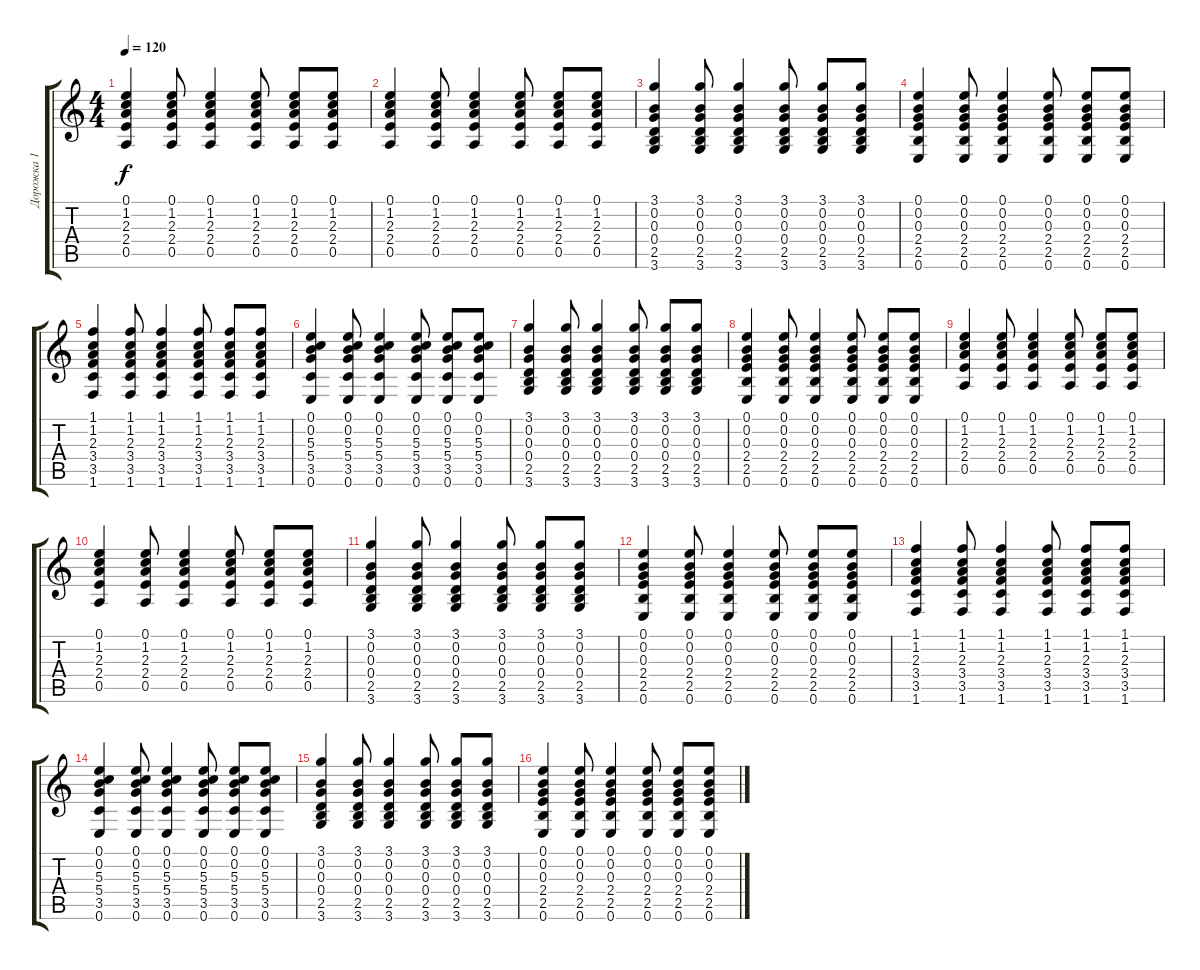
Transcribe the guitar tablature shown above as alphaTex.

\track ("Дорожка 1" "Дорожка 1") {instrument acousticguitarsteel}
\staff {score tabs}
\tuning (E4 B3 G3 D3 A2 E2) {hide}
\ts (4 4)
\tempo 120
\clef g2
\ks c
(0.1 1.2 2.3 2.4 0.5).4{dy f} (0.1 1.2 2.3 2.4 0.5).8 (0.1 1.2 2.3 2.4 0.5).4 (0.1 1.2 2.3 2.4 0.5).8 (0.1 1.2 2.3 2.4 0.5).8 (0.1 1.2 2.3 2.4 0.5).8 |
(0.1 1.2 2.3 2.4 0.5).4 (0.1 1.2 2.3 2.4 0.5).8 (0.1 1.2 2.3 2.4 0.5).4 (0.1 1.2 2.3 2.4 0.5).8 (0.1 1.2 2.3 2.4 0.5).8 (0.1 1.2 2.3 2.4 0.5).8 |
(3.1 0.2 0.3 0.4 2.5 3.6).4 (3.1 0.2 0.3 0.4 2.5 3.6).8 (3.1 0.2 0.3 0.4 2.5 3.6).4 (3.1 0.2 0.3 0.4 2.5 3.6).8 (3.1 0.2 0.3 0.4 2.5 3.6).8 (3.1 0.2 0.3 0.4 2.5 3.6).8 |
(0.1 0.2 0.3 2.4 2.5 0.6).4 (0.1 0.2 0.3 2.4 2.5 0.6).8 (0.1 0.2 0.3 2.4 2.5 0.6).4 (0.1 0.2 0.3 2.4 2.5 0.6).8 (0.1 0.2 0.3 2.4 2.5 0.6).8 (0.1 0.2 0.3 2.4 2.5 0.6).8 |
(1.1 1.2 2.3 3.4 3.5 1.6).4 (1.1 1.2 2.3 3.4 3.5 1.6).8 (1.1 1.2 2.3 3.4 3.5 1.6).4 (1.1 1.2 2.3 3.4 3.5 1.6).8 (1.1 1.2 2.3 3.4 3.5 1.6).8 (1.1 1.2 2.3 3.4 3.5 1.6).8 |
(0.1 0.2 5.3 5.4 3.5 0.6).4 (0.1 0.2 5.3 5.4 3.5 0.6).8 (0.1 0.2 5.3 5.4 3.5 0.6).4 (0.1 0.2 5.3 5.4 3.5 0.6).8 (0.1 0.2 5.3 5.4 3.5 0.6).8 (0.1 0.2 5.3 5.4 3.5 0.6).8 |
(3.1 0.2 0.3 0.4 2.5 3.6).4 (3.1 0.2 0.3 0.4 2.5 3.6).8 (3.1 0.2 0.3 0.4 2.5 3.6).4 (3.1 0.2 0.3 0.4 2.5 3.6).8 (3.1 0.2 0.3 0.4 2.5 3.6).8 (3.1 0.2 0.3 0.4 2.5 3.6).8 |
(0.1 0.2 0.3 2.4 2.5 0.6).4 (0.1 0.2 0.3 2.4 2.5 0.6).8 (0.1 0.2 0.3 2.4 2.5 0.6).4 (0.1 0.2 0.3 2.4 2.5 0.6).8 (0.1 0.2 0.3 2.4 2.5 0.6).8 (0.1 0.2 0.3 2.4 2.5 0.6).8 |
(0.1 1.2 2.3 2.4 0.5).4 (0.1 1.2 2.3 2.4 0.5).8 (0.1 1.2 2.3 2.4 0.5).4 (0.1 1.2 2.3 2.4 0.5).8 (0.1 1.2 2.3 2.4 0.5).8 (0.1 1.2 2.3 2.4 0.5).8 |
(0.1 1.2 2.3 2.4 0.5).4 (0.1 1.2 2.3 2.4 0.5).8 (0.1 1.2 2.3 2.4 0.5).4 (0.1 1.2 2.3 2.4 0.5).8 (0.1 1.2 2.3 2.4 0.5).8 (0.1 1.2 2.3 2.4 0.5).8 |
(3.1 0.2 0.3 0.4 2.5 3.6).4 (3.1 0.2 0.3 0.4 2.5 3.6).8 (3.1 0.2 0.3 0.4 2.5 3.6).4 (3.1 0.2 0.3 0.4 2.5 3.6).8 (3.1 0.2 0.3 0.4 2.5 3.6).8 (3.1 0.2 0.3 0.4 2.5 3.6).8 |
(0.1 0.2 0.3 2.4 2.5 0.6).4 (0.1 0.2 0.3 2.4 2.5 0.6).8 (0.1 0.2 0.3 2.4 2.5 0.6).4 (0.1 0.2 0.3 2.4 2.5 0.6).8 (0.1 0.2 0.3 2.4 2.5 0.6).8 (0.1 0.2 0.3 2.4 2.5 0.6).8 |
(1.1 1.2 2.3 3.4 3.5 1.6).4 (1.1 1.2 2.3 3.4 3.5 1.6).8 (1.1 1.2 2.3 3.4 3.5 1.6).4 (1.1 1.2 2.3 3.4 3.5 1.6).8 (1.1 1.2 2.3 3.4 3.5 1.6).8 (1.1 1.2 2.3 3.4 3.5 1.6).8 |
(0.1 0.2 5.3 5.4 3.5 0.6).4 (0.1 0.2 5.3 5.4 3.5 0.6).8 (0.1 0.2 5.3 5.4 3.5 0.6).4 (0.1 0.2 5.3 5.4 3.5 0.6).8 (0.1 0.2 5.3 5.4 3.5 0.6).8 (0.1 0.2 5.3 5.4 3.5 0.6).8 |
(3.1 0.2 0.3 0.4 2.5 3.6).4 (3.1 0.2 0.3 0.4 2.5 3.6).8 (3.1 0.2 0.3 0.4 2.5 3.6).4 (3.1 0.2 0.3 0.4 2.5 3.6).8 (3.1 0.2 0.3 0.4 2.5 3.6).8 (3.1 0.2 0.3 0.4 2.5 3.6).8 |
(0.1 0.2 0.3 2.4 2.5 0.6).4 (0.1 0.2 0.3 2.4 2.5 0.6).8 (0.1 0.2 0.3 2.4 2.5 0.6).4 (0.1 0.2 0.3 2.4 2.5 0.6).8 (0.1 0.2 0.3 2.4 2.5 0.6).8 (0.1 0.2 0.3 2.4 2.5 0.6).8
